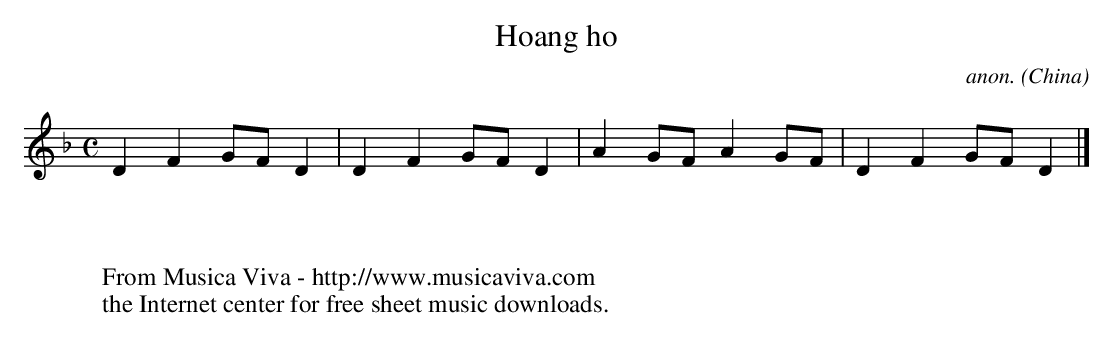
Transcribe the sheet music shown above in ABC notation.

X:1
T:Hoang ho
C:anon.
O:China
M:C
L:1/4
K:Dm
DFG/F/D|DFG/F/D|AG/F/AG/F/|DFG/F/D|]
W:
W:
W:  From Musica Viva - http://www.musicaviva.com
W:  the Internet center for free sheet music downloads.
